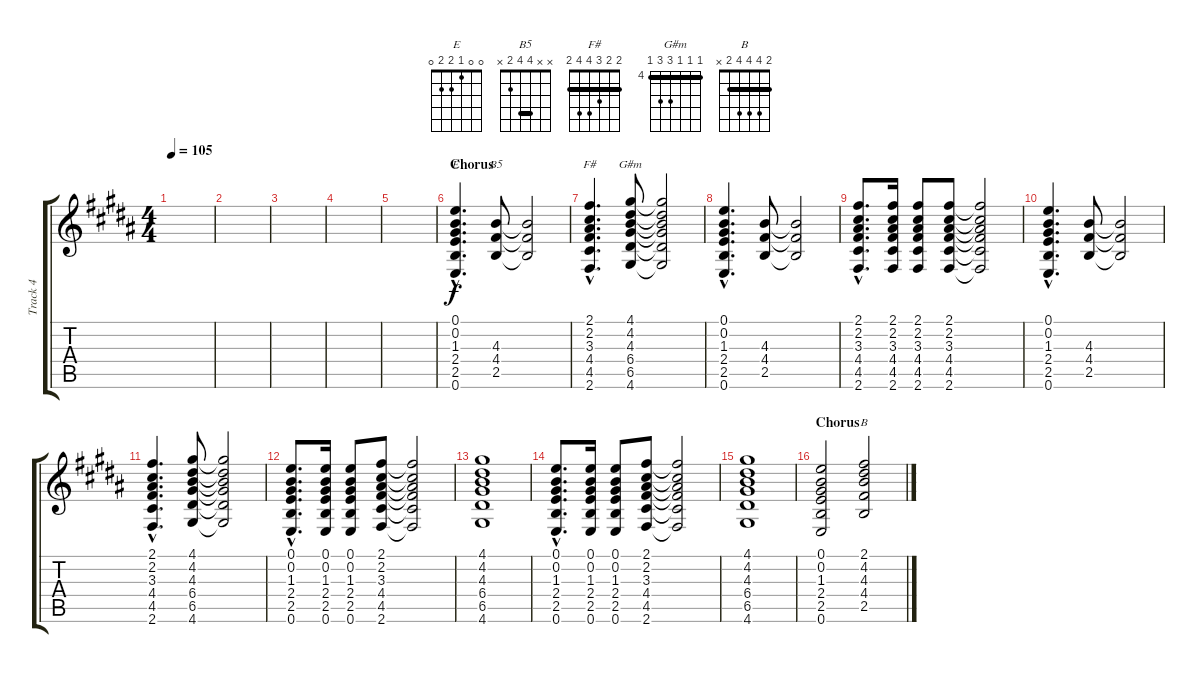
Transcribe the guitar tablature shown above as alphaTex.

\track ("Track 4" "Track 4") {instrument acousticguitarnylon}
\staff {score tabs}
\tuning (E4 B3 G3 D3 A2 E2) {hide}
\chord ("E" 0 0 1 2 2 0)
\chord ("B5" x x 4 4 2 x) {barre 4}
\chord ("F#" 2 2 3 4 4 2) {barre 2}
\chord ("G#m" 4 4 4 6 6 4) {firstfret 4 barre 4}
\chord ("B" 2 4 4 4 2 x) {barre 2}
\ts (4 4)
\tempo 105
\clef g2
\ks b
|
|
|
|
|
\section ("" "Chorus")
(0.1{hac} 0.2{hac} 1.3{hac} 2.4{hac} 2.5{hac} 0.6{hac}).4{d ch "E"} (4.3 4.4 2.5).8{ch "B5"} (4.3{t} 4.4{t} 2.5{t}).2 |
(2.1{hac} 2.2{hac} 3.3{hac} 4.4{hac} 4.5{hac} 2.6{hac}).4{d ch "F#"} (4.1 4.2 4.3 6.4 6.5 4.6).8{ch "G#m"} (4.1{t} 4.2{t} 4.3{t} 6.4{t} 6.5{t} 4.6{t}).2 |
(0.1{hac} 0.2{hac} 1.3{hac} 2.4{hac} 2.5{hac} 0.6{hac}).4{d} (4.3 4.4 2.5).8 (4.3{t} 4.4{t} 2.5{t}).2 |
(2.1{hac} 2.2{hac} 3.3{hac} 4.4{hac} 4.5{hac} 2.6{hac}).8{d} (2.1 2.2 3.3 4.4 4.5 2.6).16 (2.1 2.2 3.3 4.4 4.5 2.6).8 (2.1 2.2 3.3 4.4 4.5 2.6).8 (2.1{t} 2.2{t} 3.3{t} 4.4{t} 4.5{t} 2.6{t}).2 |
(0.1{hac} 0.2{hac} 1.3{hac} 2.4{hac} 2.5{hac} 0.6{hac}).4{d} (4.3 4.4 2.5).8 (4.3{t} 4.4{t} 2.5{t}).2 |
(2.1{hac} 2.2{hac} 3.3{hac} 4.4{hac} 4.5{hac} 2.6{hac}).4{d} (4.1 4.2 4.3 6.4 6.5 4.6).8 (4.1{t} 4.2{t} 4.3{t} 6.4{t} 6.5{t} 4.6{t}).2 |
(0.1{hac} 0.2{hac} 1.3{hac} 2.4{hac} 2.5{hac} 0.6{hac}).8{d} (0.1 0.2 1.3 2.4 2.5 0.6).16 (0.1 0.2 1.3 2.4 2.5 0.6).8 (2.1 2.2 3.3 4.4 4.5 2.6).8 (2.1{t} 2.2{t} 3.3{t} 4.4{t} 4.5{t} 2.6{t}).2 |
(4.1 4.2 4.3 6.4 6.5 4.6).1 |
(0.1{hac} 0.2{hac} 1.3{hac} 2.4{hac} 2.5{hac} 0.6{hac}).8{d} (0.1 0.2 1.3 2.4 2.5 0.6).16 (0.1 0.2 1.3 2.4 2.5 0.6).8 (2.1 2.2 3.3 4.4 4.5 2.6).8 (2.1{t} 2.2{t} 3.3{t} 4.4{t} 4.5{t} 2.6{t}).2 |
(4.1 4.2 4.3 6.4 6.5 4.6).1 |
\section ("" "Chorus")
(0.1 0.2 1.3 2.4 2.5 0.6).2 (2.1 4.2 4.3 4.4 2.5).2{ch "B"}
